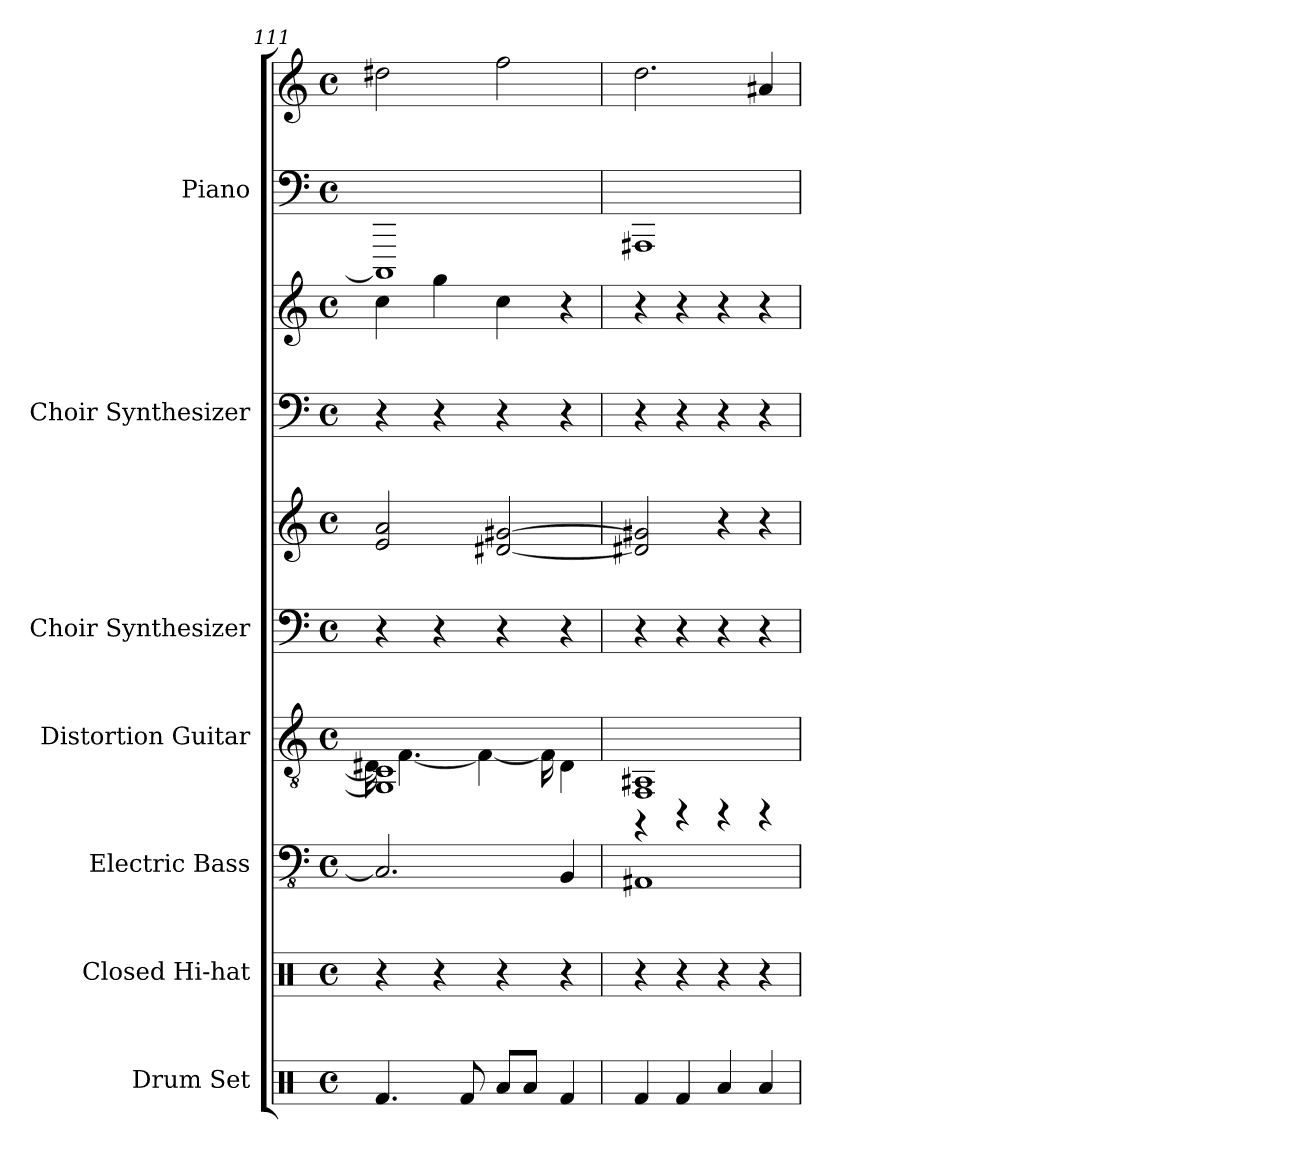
**kern	**kern	**kern	**kern	**kern	**kern	**kern	**kern	**kern	**kern
*part7	*part6	*part5	*part4	*part3	*part3	*part2	*part2	*part1	*part1
*staff10	*staff9	*staff8	*staff7	*staff6	*staff5	*staff4	*staff3	*staff2	*staff1
*I"Drum Set	*I"Closed Hi-hat	*I"Electric Bass	*I"Distortion Guitar	*I"Choir Synthesizer	*	*I"Choir Synthesizer	*	*I"Piano	*
*I'Drums	*I'Cl HH	*I'El. B.	*I'Dist. Guit.	*I'Synth.	*	*I'Synth.	*	*I'Pno.	*
*clefX	*clefX	*clefFv4	*clefGv2	*clefF4	*clefG2	*clefF4	*clefG2	*clefF4	*clefG2
*k[]	*k[]	*k[]	*k[]	*k[]	*k[]	*k[]	*k[]	*k[]	*k[]
*M4/4	*M4/4	*M4/4	*M4/4	*M4/4	*M4/4	*M4/4	*M4/4	*M4/4	*M4/4
*met(c)	*met(c)	*met(c)	*met(c)	*met(c)	*met(c)	*met(c)	*met(c)	*met(c)	*met(c)
=111	=111	=111	=111	=111	=111	=111	=111	=111	=111
*	*	*	*^	*	*	*	*	*	*
4.Rf	4r	2.CC]	1GG] 1C]	16D#X	4r	2e 2a	4r	4cc	1CCC]	2dd#X
.	.	.	.	[4.F	.	.	.	.	.	.
.	4r	.	.	.	4r	.	4r	4gg	.	.
8Rf	.	.	.	.	.	.	.	.	.	.
.	.	.	.	4F_	.	.	.	.	.	.
8RaL	4r	.	.	.	4r	[2d#X [2g#X	4r	4cc	.	2ff
8RaJ	.	.	.	.	.	.	.	.	.	.
.	.	.	.	16F]	.	.	.	.	.	.
4Rf	4r	4BBB	.	4D#	4r	.	4r	4r	.	.
=112	=112	=112	=112	=112	=112	=112	=112	=112	=112	=112
4Rf	4r	1AAA#X	1AA#X 1FF	4r	4r	2d#X] 2g#X]	4r	4r	1AAA#X	2.dd
4Rf	4r	.	.	4r	4r	.	4r	4r	.	.
4Ra	4r	.	.	4r	4r	4r	4r	4r	.	.
4Ra	4r	.	.	4r	4r	4r	4r	4r	.	4a#X
*	*	*	*v	*v	*	*	*	*	*	*
=	=	=	=	=	=	=	=	=	=
*-	*-	*-	*-	*-	*-	*-	*-	*-	*-
